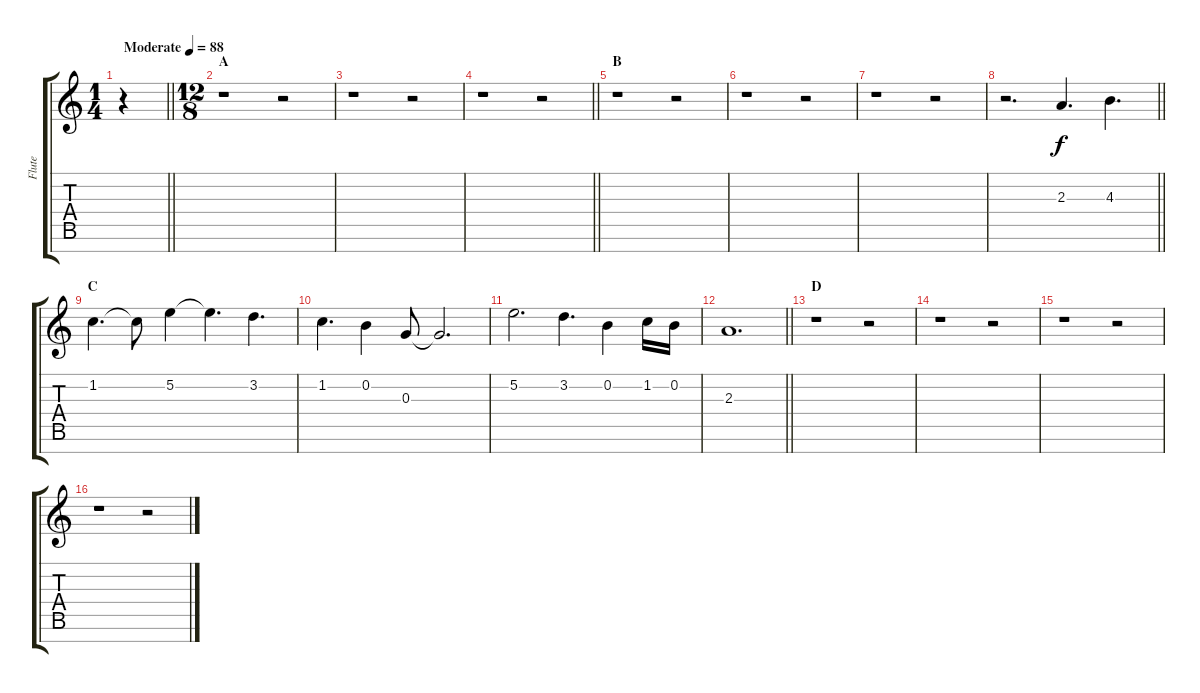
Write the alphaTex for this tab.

\track ("Flute" "Flute") {instrument flute}
\staff {score tabs}
\tuning (E5 B4 G4 D4 A3 E3 B2) {hide}
\ts (1 4)
\tempo (88 "Moderate")
\clef g2
\barLineRight lightlight
\ks c
r.4{dy f instrument flute} |
\ts (12 8)
\section ("" "A")
r.1 r.2 |
r.1 r.2 |
\barLineRight lightlight
r.1 r.2 |
\section ("" "B")
r.1 r.2 |
r.1 r.2 |
r.1 r.2 |
\barLineRight lightlight
r.2{d} 2.3.4{d} 4.3.4{d} |
\section ("" "C")
1.2.4{d} 1.2{t}.8 5.2.4 5.2{t}.4{d} 3.2.4{d} |
1.2.4{d} 0.2.4 0.3.8 0.3{t}.2{d} |
5.2.2{d} 3.2.4{d} 0.2.4 1.2.16 0.2.16 |
\barLineRight lightlight
2.3.1{d} |
\section ("" "D")
r.1 r.2 |
r.1 r.2 |
r.1 r.2 |
r.1 r.2
